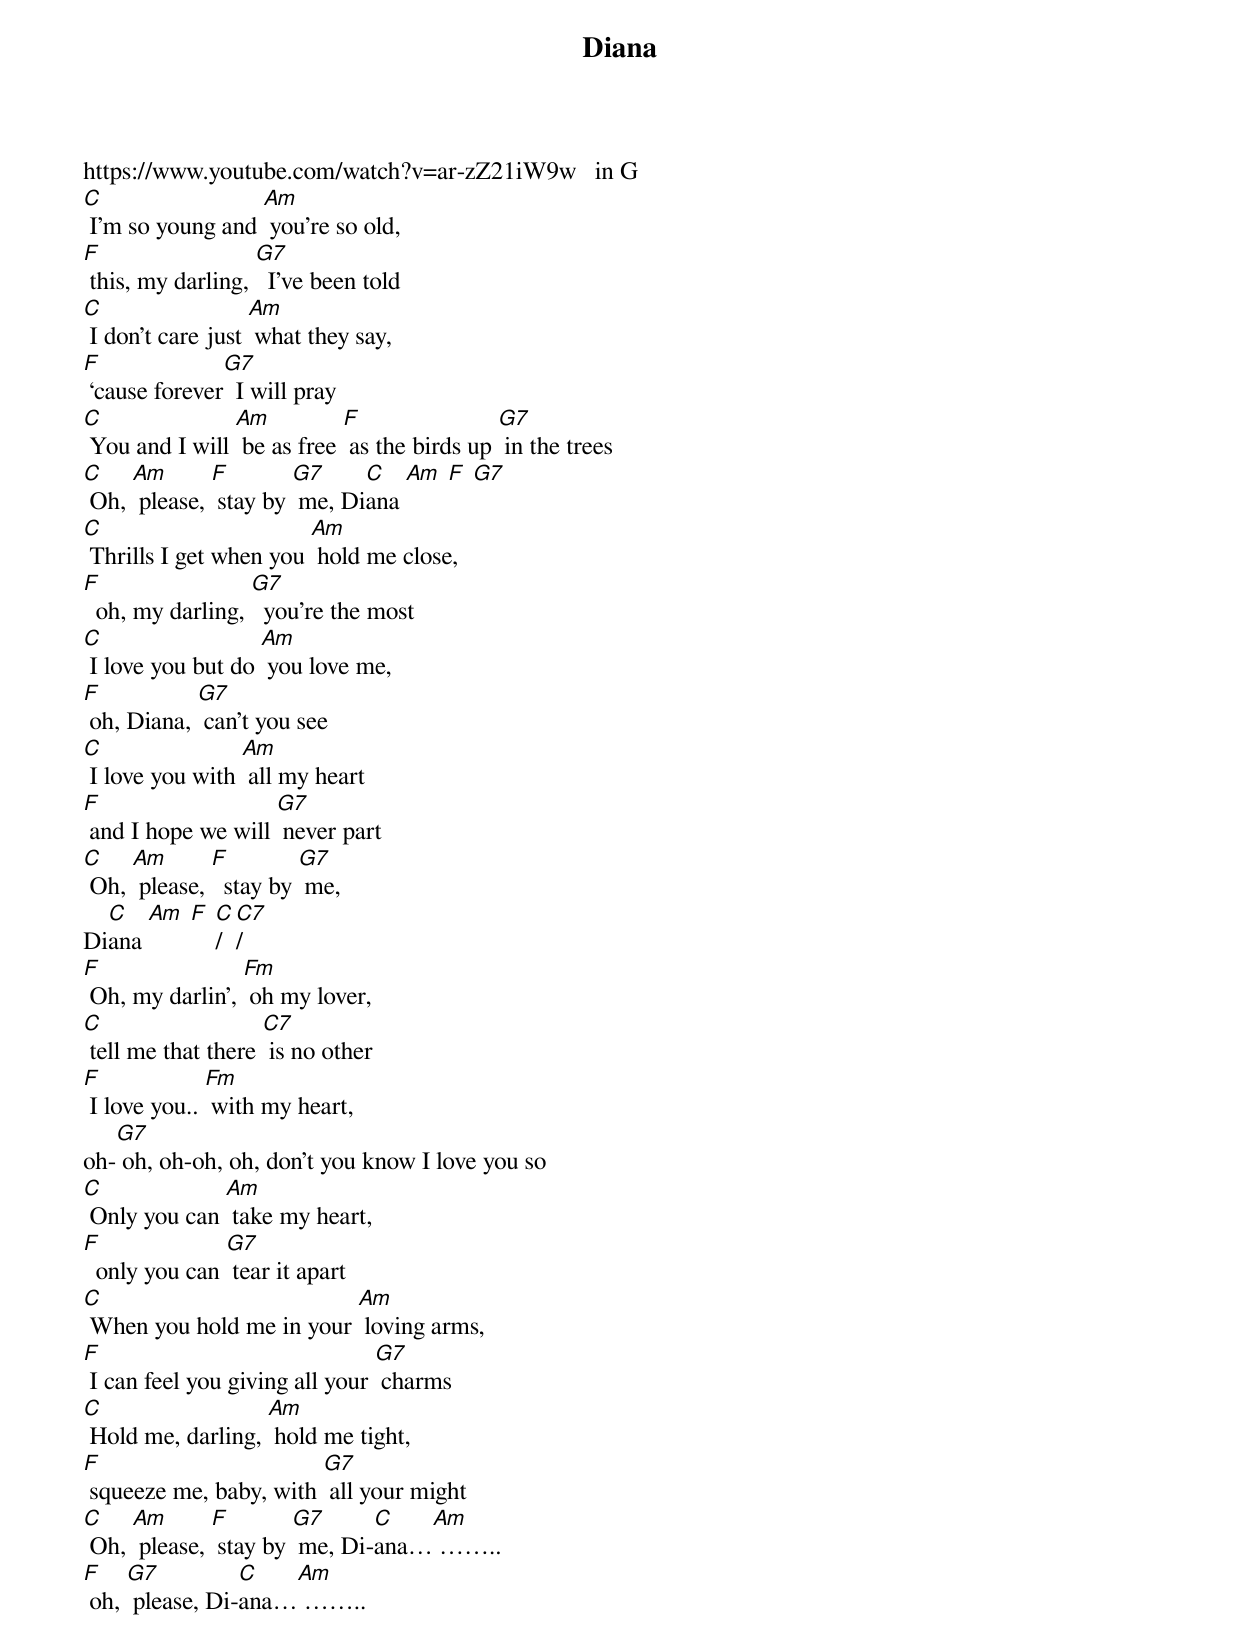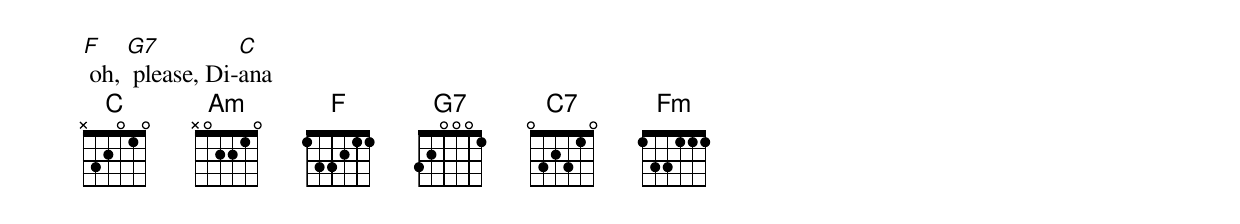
{t: Diana }
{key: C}
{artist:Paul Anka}
https://www.youtube.com/watch?v=ar-zZ21iW9w   in G
{c: }
[C] I’m so young and [Am] you’re so old,
[F] this, my darling, [G7]  I’ve been told
[C] I don’t care just [Am] what they say,
[F] ‘cause forever[G7]  I will pray
[C] You and I will [Am] be as free [F] as the birds up [G7] in the trees
[C] Oh, [Am] please, [F] stay by [G7] me, Di[C]ana [Am] [F] [G7]
{c: }
[C] Thrills I get when you [Am] hold me close,
[F]  oh, my darling, [G7]  you’re the most
[C] I love you but do [Am] you love me,
[F] oh, Diana, [G7] can’t you see
[C] I love you with [Am] all my heart
[F] and I hope we will [G7] never part
[C] Oh, [Am] please, [F]  stay by [G7] me,
Di[C]ana [Am] [F] [C]/  [C7]/
{c: }
[F] Oh, my darlin’, [Fm] oh my lover,
[C] tell me that there [C7] is no other
[F] I love you.. [Fm] with my heart,
oh-[G7] oh, oh-oh, oh, don’t you know I love you so
{c: }
[C] Only you can [Am] take my heart,
[F]  only you can [G7] tear it apart
[C] When you hold me in your [Am] loving arms,
[F] I can feel you giving all your [G7] charms
{c: }
[C] Hold me, darling, [Am] hold me tight,
[F] squeeze me, baby, with [G7] all your might
[C] Oh, [Am] please, [F] stay by [G7] me, Di-[C]ana…[Am] ……..
[F] oh, [G7] please, Di-[C]ana…[Am] ……..
[F] oh, [G7] please, Di-[C]ana
